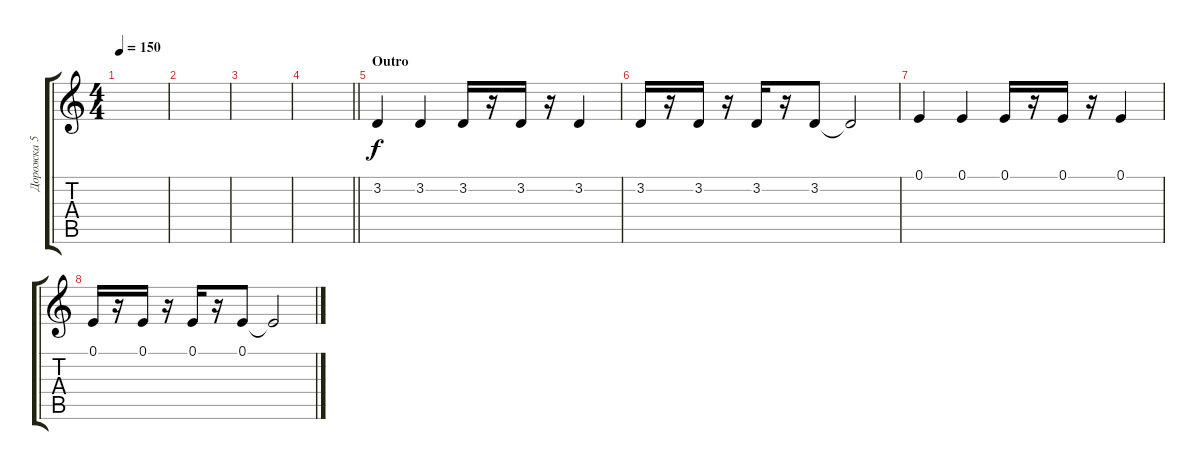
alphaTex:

\track ("Дорожка 5" "Дорожка 5") {instrument lead2sawtooth}
\staff {score tabs}
\tuning (E4 B3 G3 D3 A2 E2) {hide}
\ts (4 4)
\tempo 150
\clef g2
\ks c
|
|
|
\barLineRight lightlight
|
\section ("" "Outro")
3.2.4 3.2.4 3.2.16 r.16 3.2.16 r.16 3.2.4 |
3.2.16 r.16 3.2.16 r.16 3.2.16 r.16 3.2.8 3.2{t}.2 |
0.1.4 0.1.4 0.1.16 r.16 0.1.16 r.16 0.1.4 |
0.1.16 r.16 0.1.16 r.16 0.1.16 r.16 0.1.8 0.1{t}.2
